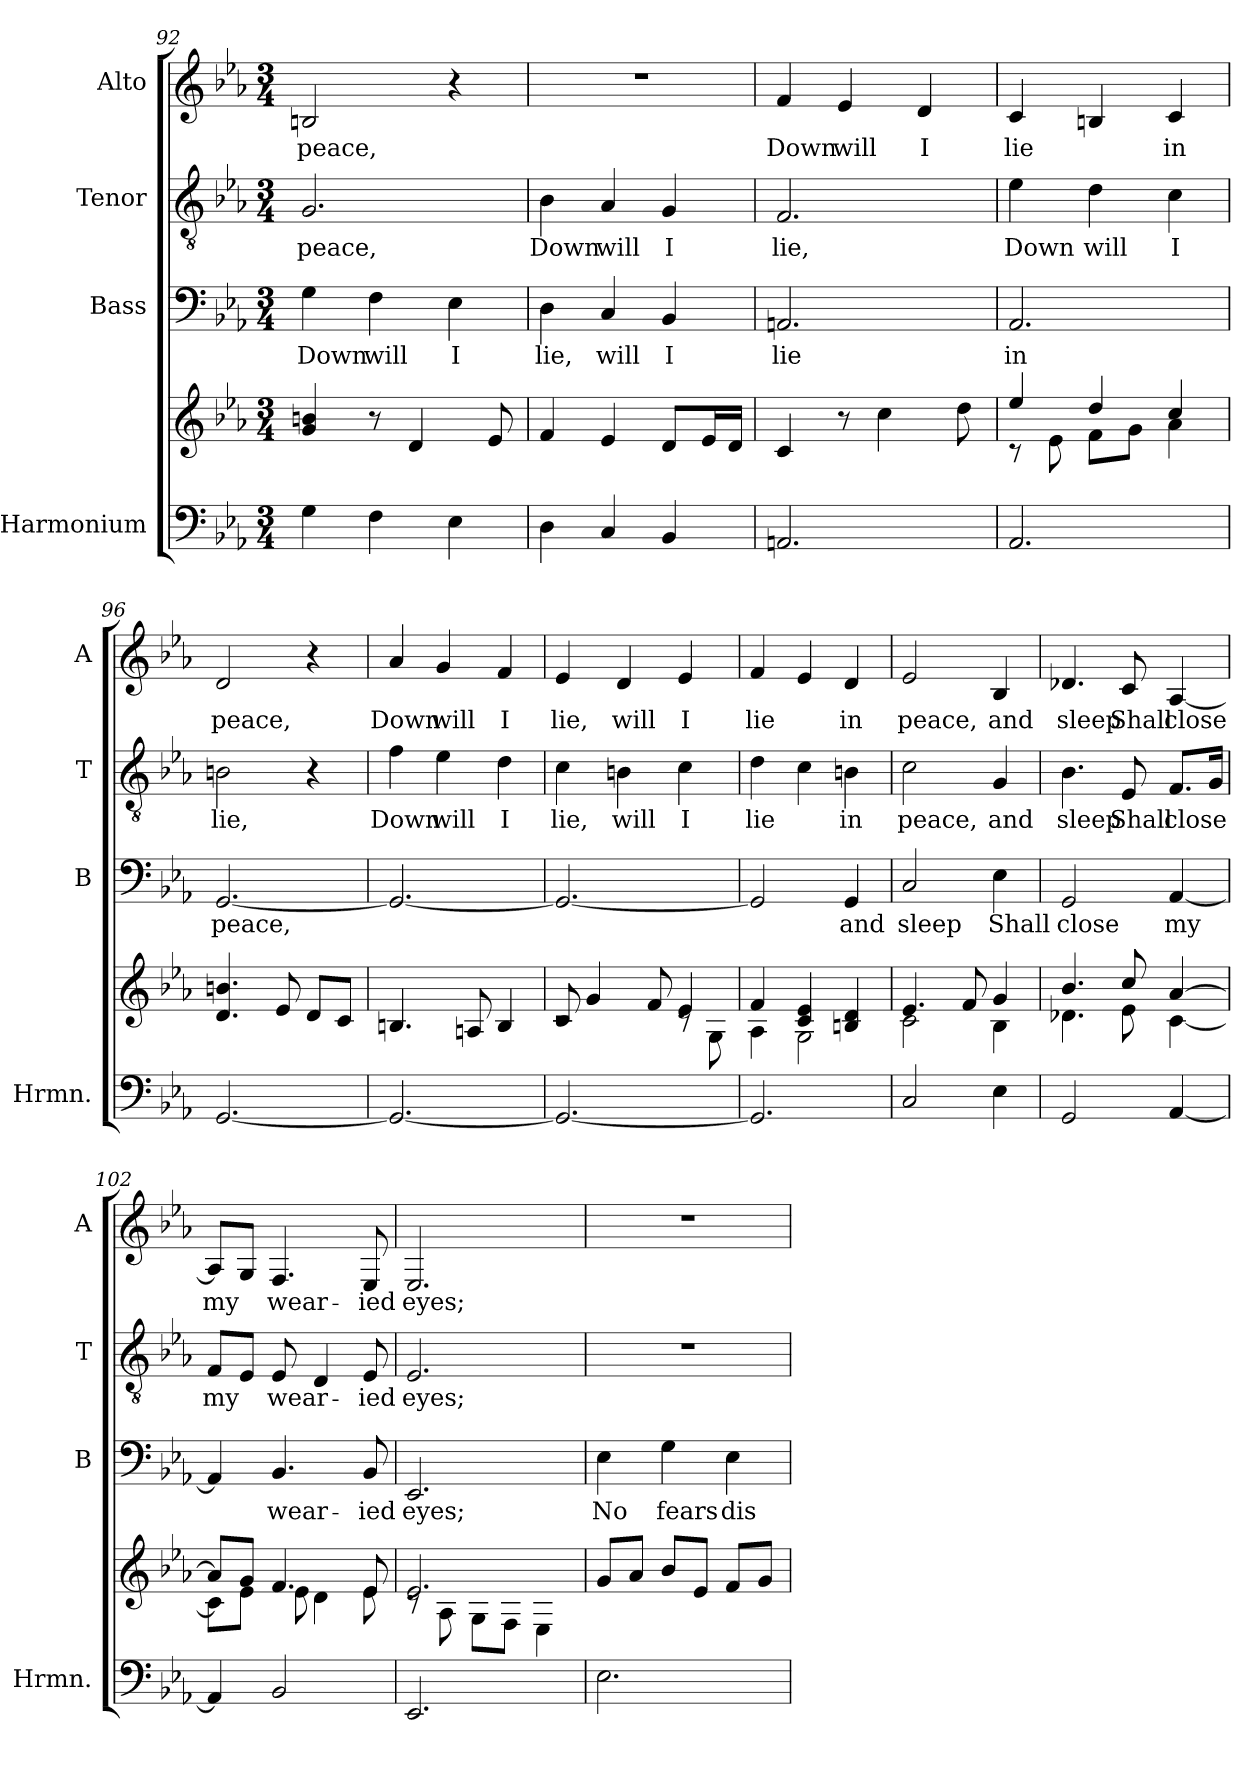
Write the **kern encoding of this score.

**kern	**kern	**kern	**text	**kern	**text	**kern	**text
*part4	*part4	*part3	*part3	*part2	*part2	*part1	*part1
*staff5	*staff4	*staff3	*staff3	*staff2	*staff2	*staff1	*staff1
*I"Harmonium	*	*I"Bass	*	*I"Tenor	*	*I"Alto	*
*I'Hrmn.	*	*I'B	*	*I'T	*	*I'A	*
!!LO:PB:g=z
*clefF4	*clefG2	*clefF4	*	*clefGv2	*	*clefG2	*
*k[b-e-a-]	*k[b-e-a-]	*k[b-e-a-]	*	*k[b-e-a-]	*	*k[b-e-a-]	*
*E-:	*E-:	*E-:	*	*E-:	*	*E-:	*
*M3/4	*M3/4	*M3/4	*	*M3/4	*	*M3/4	*
=92	=92	=92	=92	=92	=92	=92	=92
!	!	!	!LO:LY:b	!	!LO:LY:b	!	!LO:LY:b
4G\	4g!/ 4bn!/	4G\	Down	2.G/	peace,	2Bn/	peace,
!	!	!	!LO:LY:b	!	!	!	!
4F\	8r	4F\	will	.	.	.	.
.	4d!/	.	.	.	.	.	.
!	!	!	!LO:LY:b	!	!	!	!
4E-\	.	4E-\	I	.	.	4r	.
.	8e-!/	.	.	.	.	.	.
=93	=93	=93	=93	=93	=93	=93	=93
!	!	!	!LO:LY:b	!	!LO:LY:b	!	!
4D\	4f!/	4D\	lie,	4B-\	Down	2.r	.
!	!	!	!LO:LY:b	!	!LO:LY:b	!	!
4C/	4e-!/	4C/	will	4A-/	will	.	.
!	!	!	!LO:LY:b	!	!LO:LY:b	!	!
4BB-/	8d!/L	4BB-/	I	4G/	I	.	.
.	16e-!/L	.	.	.	.	.	.
.	16d!/JJ	.	.	.	.	.	.
=94	=94	=94	=94	=94	=94	=94	=94
!	!	!	!LO:LY:b	!	!LO:LY:b	!	!LO:LY:b
2.AAn/	4c!/	2.AAn/	lie	2.F/	lie,	4f/	Down
!	!	!	!	!	!	!	!LO:LY:b
.	8r	.	.	.	.	4e-/	will
.	4cc!\	.	.	.	.	.	.
!	!	!	!	!	!	!	!LO:LY:b
.	.	.	.	.	.	4d/	I
.	8dd!\	.	.	.	.	.	.
=95	=95	=95	=95	=95	=95	=95	=95
*	*^	*	*	*	*	*	*
!	!	!	!	!LO:LY:b	!	!LO:LY:b	!	!LO:LY:b
2.AA-/	4ee-!/	8rc	2.AA-/	in	4e-\	Down	4c/	lie
.	.	8e-!\	.	.	.	.	.	.
!	!	!	!	!	!	!LO:LY:b	!	!
.	4dd!/	8f!\L	.	.	4d\	will	4Bn/	.
.	.	8g!\J	.	.	.	.	.	.
!	!	!	!	!	!	!LO:LY:b	!	!LO:LY:b
.	4cc!/	4a-!\	.	.	4c\	I	4c/	in
=96	=96	=96	=96	=96	=96	=96	=96	=96
!	!	!	!	!LO:LY:b	!	!LO:LY:b	!	!LO:LY:b
*	*v	*v	*	*	*	*	*	*
[2.GG/	4.d!/ 4.bn!/	[2.GG/	peace,	2Bn\	lie,	2d/	peace,
.	8e-!/	.	.	.	.	.	.
.	8d!/L	.	.	4r	.	4r	.
.	8c!/J	.	.	.	.	.	.
=97	=97	=97	=97	=97	=97	=97	=97
!	!	!	!	!	!LO:LY:b	!	!LO:LY:b
2.GG/_	4.Bn!/	2.GG/_	.	4f\	Down	4a-/	Down
!	!	!	!	!	!LO:LY:b	!	!LO:LY:b
.	.	.	.	4e-\	will	4g/	will
.	8An!/	.	.	.	.	.	.
!	!	!	!	!	!LO:LY:b	!	!LO:LY:b
.	4B!/	.	.	4d\	I	4f/	I
!!LO:LB:g=z
=98	=98	=98	=98	=98	=98	=98	=98
*	*^	*	*	*	*	*	*
!	!	!	!	!	!	!LO:LY:b	!	!LO:LY:b
2.GG/_	8c!/	2rc	2.GG/_	.	4c\	lie,	4e-/	lie,
.	4g!/	.	.	.	.	.	.	.
!	!	!	!	!	!	!LO:LY:b	!	!LO:LY:b
.	.	.	.	.	4Bn\	will	4d/	will
.	8f!/	.	.	.	.	.	.	.
!	!	!	!	!	!	!LO:LY:b	!	!LO:LY:b
.	4e-!/	8rc	.	.	4c\	I	4e-/	I
.	.	8G!\	.	.	.	.	.	.
=99	=99	=99	=99	=99	=99	=99	=99	=99
!	!	!	!	!	!	!LO:LY:b	!	!LO:LY:b
2.GG/]	4f!/	4A-!\	2GG/]	.	4d\	lie	4f/	lie
.	4c!/ 4e-!/	2G!\	.	.	4c\	.	4e-/	.
!	!	!	!	!LO:LY:b	!	!LO:LY:b	!	!LO:LY:b
.	4Bn!/ 4d!/	.	4GG/	and	4Bn\	in	4d/	in
=100	=100	=100	=100	=100	=100	=100	=100	=100
!	!	!	!	!LO:LY:b	!	!LO:LY:b	!	!LO:LY:b
2C/	4.e-!/	2c!\	2C/	sleep	2c\	peace,	2e-/	peace,
.	8f!/	.	.	.	.	.	.	.
!	!	!	!	!LO:LY:b	!	!LO:LY:b	!	!LO:LY:b
4E-\	4g!/	4B-!\	4E-\	Shall	4G/	and	4B-/	and
=101	=101	=101	=101	=101	=101	=101	=101	=101
!	!	!	!	!LO:LY:b	!	!LO:LY:b	!	!LO:LY:b
2GG/	4.b-!/	4.d-X!\	2GG/	close	4.B-\	sleep	4.d-X/	sleep
!	!	!	!	!	!	!LO:LY:b	!	!LO:LY:b
.	8cc!/	8e-!\	.	.	8E-/	Shall	8c/	Shall
!	!	!	!	!LO:LY:b	!	!LO:LY:b	!	!LO:LY:b
[4AA-/	[>4a-!/	[<4c!\	[4AA-/	my	8.F/L	close	[4A-/	close
.	.	.	.	.	16G/Jk	.	.	.
=102	=102	=102	=102	=102	=102	=102	=102	=102
!	!	!	!	!	!	!LO:LY:b	!	!LO:LY:b
4AA-/]	8a-!/L]	8c!\L]	4AA-/]	.	8F/L	my	8A-/L]	my
.	8g!/J	8e-!\J	.	.	8E-/J	.	8G/J	.
!	!	!	!	!LO:LY:b	!	!LO:LY:b	!	!LO:LY:b
2BB-/	4.f!/	8e-!\	4.BB-/	wear-	8E-/	wear-	4.F/	wear-
.	.	4d!\	.	.	4D/	.	.	.
!	!	!	!	!LO:LY:b	!	!LO:LY:b	!	!LO:LY:b
.	8e-!/	8e-!\	8BB-/	-ied	8E-/	-ied	8E-/	-ied
=103	=103	=103	=103	=103	=103	=103	=103	=103
!	!	!	!	!LO:LY:b	!	!LO:LY:b	!	!LO:LY:b
2.EE-/	2.e-!/	8rc	2.EE-/	eyes;	2.E-/	eyes;	2.E-/	eyes;
.	.	8A-!\	.	.	.	.	.	.
.	.	8G!\L	.	.	.	.	.	.
.	.	8F!\J	.	.	.	.	.	.
.	.	4E-!\	.	.	.	.	.	.
!!LO:LB:g=z
=104	=104	=104	=104	=104	=104	=104	=104	=104
!	!	!	!	!LO:LY:b	!	!	!	!
*	*v	*v	*	*	*	*	*	*
2.E-\	8g!/L	4E-\	No	2.r	.	2.r	.
.	8a-!/J	.	.	.	.	.	.
!	!	!	!LO:LY:b	!	!	!	!
.	8b-!/L	4G\	fears	.	.	.	.
.	8e-!/J	.	.	.	.	.	.
!	!	!	!LO:LY:b	!	!	!	!
.	8f!/L	4E-\	dis-	.	.	.	.
.	8g!/J	.	.	.	.	.	.
=	=	=	=	=	=	=	=
*-	*-	*-	*-	*-	*-	*-	*-
